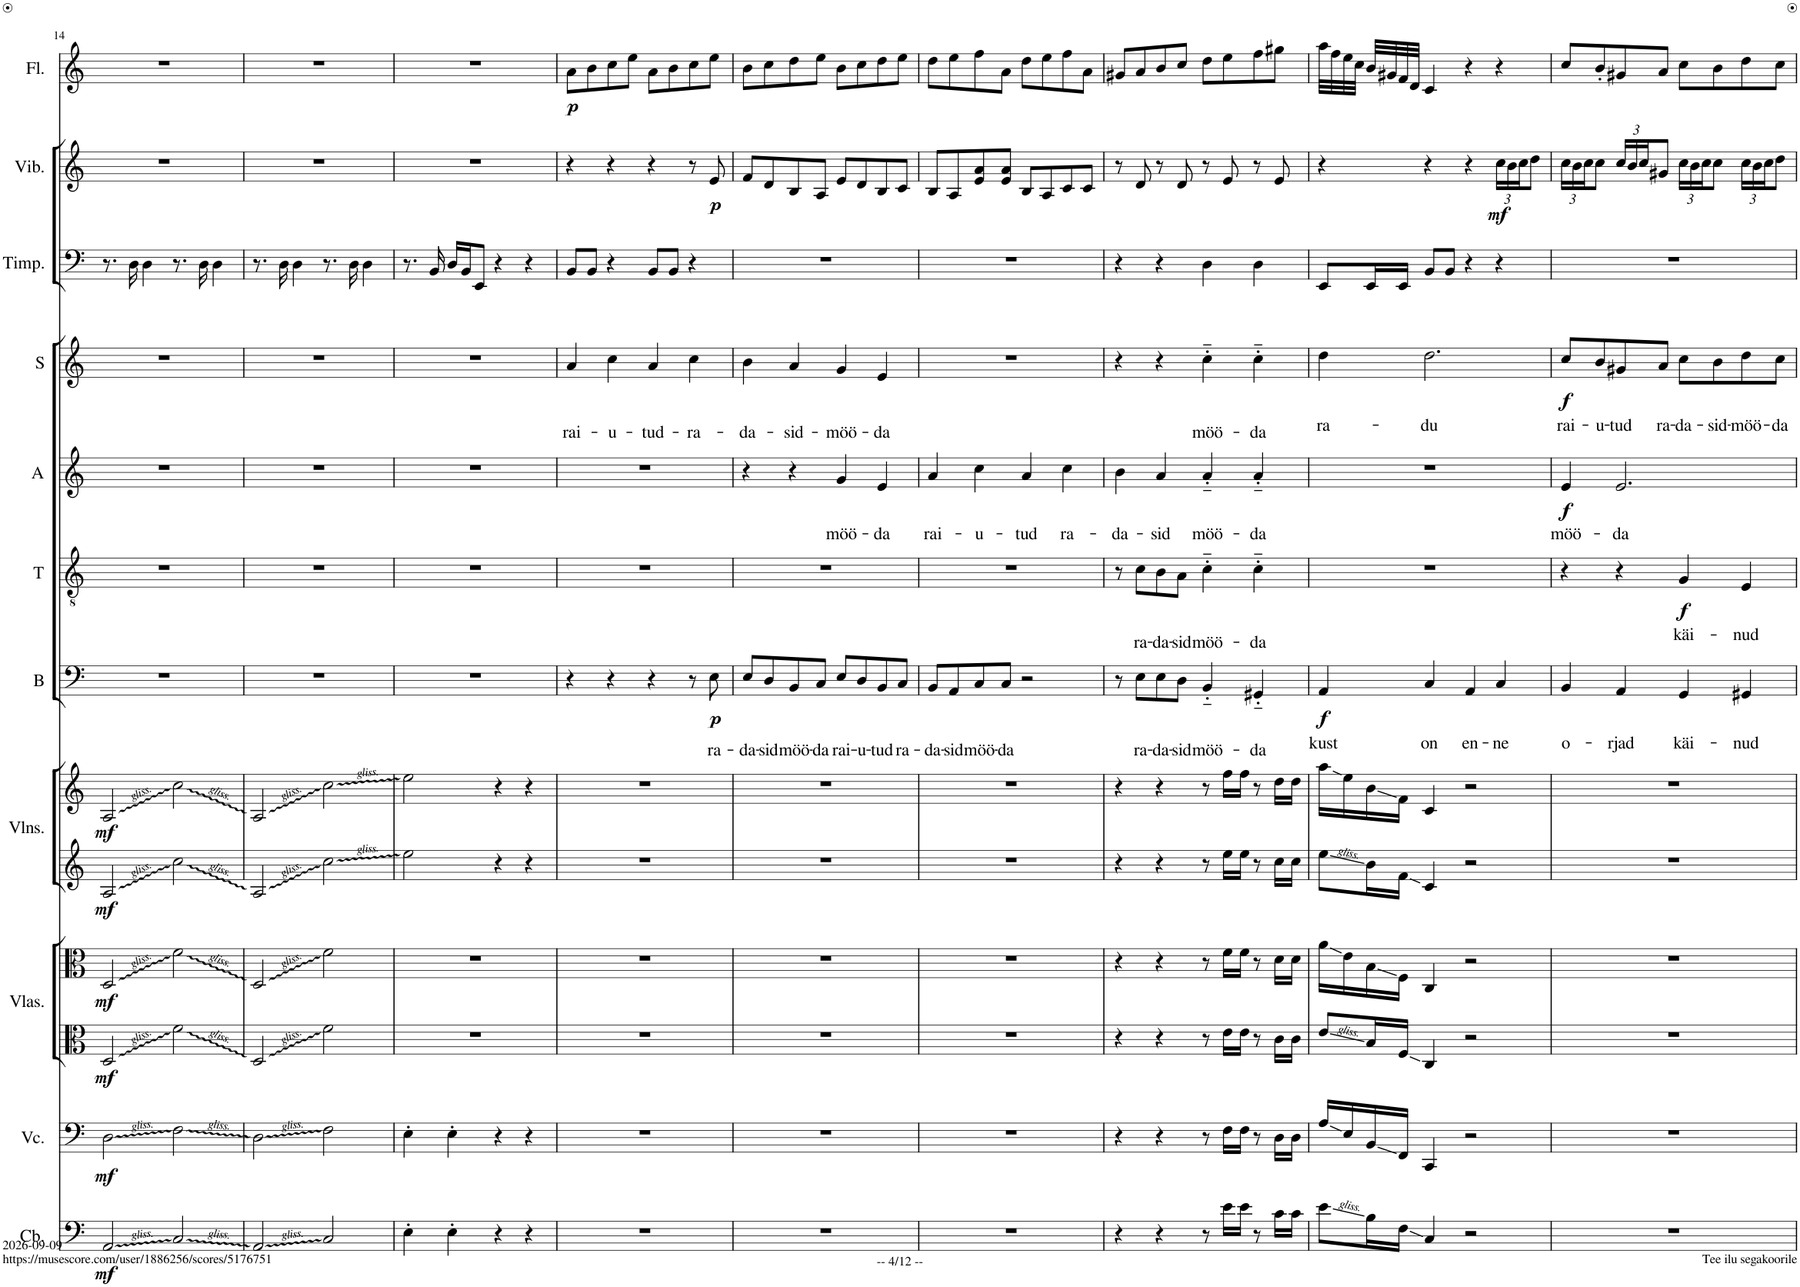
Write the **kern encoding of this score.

**kern	**dynam	**kern	**dynam	**kern	**kern	**dynam	**kern	**kern	**dynam	**kern	**text	**dynam	**kern	**text	**dynam	**kern	**text	**dynam	**kern	**text	**dynam	**kern	**kern	**dynam	**kern	**dynam
*part11	*part11	*part10	*part10	*part9	*part9	*part9	*part8	*part8	*part8	*part7	*part7	*part7	*part6	*part6	*part6	*part5	*part5	*part5	*part4	*part4	*part4	*part3	*part2	*part2	*part1	*part1
*staff13	*staff13	*staff12	*staff12	*staff11	*staff10	*staff10/11	*staff9	*staff8	*staff8/9	*staff7	*staff7	*staff7	*staff6	*staff6	*staff6	*staff5	*staff5	*staff5	*staff4	*staff4	*staff4	*staff3	*staff2	*staff2	*staff1	*staff1
*I"Contrabass	*	*I"Violoncello	*	*I"Violas	*	*	*I"Violins	*	*	*I"B	*	*	*I"T	*	*	*I"A	*	*	*I"S	*	*	*I"Timpani	*I"Vibraphone	*	*I"Flute	*
*I'Cb.	*	*I'Vc.	*	*I'Vlas.	*	*	*I'Vlns.	*	*	*I'B	*	*	*I'T	*	*	*I'A	*	*	*I'S	*	*	*I'Timp.	*I'Vib.	*	*I'Fl.	*
!!LO:PB:g=z
*clefF4	*	*clefF4	*	*clefC3	*clefC3	*	*clefG2	*clefG2	*	*clefF4	*	*	*clefGv2	*	*	*clefG2	*	*	*clefG2	*	*	*clefF4	*clefG2	*	*clefG2	*
*Trd7c12	*	*	*	*	*	*	*	*	*	*	*	*	*	*	*	*Trd1c2	*	*	*	*	*	*	*	*	*	*
*k[]	*	*k[]	*	*k[]	*k[]	*	*k[]	*k[]	*	*k[]	*	*	*k[]	*	*	*k[]	*	*	*k[]	*	*	*k[]	*k[]	*	*k[]	*
*M4/4	*	*M4/4	*	*M4/4	*M4/4	*	*M4/4	*M4/4	*	*M4/4	*	*	*M4/4	*	*	*M4/4	*	*	*M4/4	*	*	*M4/4	*M4/4	*	*M4/4	*
=14	=14	=14	=14	=14	=14	=14	=14	=14	=14	=14	=14	=14	=14	=14	=14	=14	=14	=14	=14	=14	=14	=14	=14	=14	=14	=14
!	!LO:DY:b	!	!LO:DY:b	!	!	!LO:DY:b=2	!	!	!	!	!	!	!	!	!	!	!	!	!	!	!	!	!	!	!	!
!	!	!	!	!	!	!LO:DY:n=1:b	!	!	!LO:DY:b=2	!	!	!	!	!	!	!	!	!	!	!	!	!	!	!	!	!
!	!	!	!	!	!	!	!	!	!LO:DY:n=1:b	!	!	!	!	!	!	!	!	!	!	!	!	!	!	!	!	!
2AA/	mf	2D\	mf	2D/	2D/	mf mf	2A/	2A/	mf mf	1r	.	.	1r	.	.	1r	.	.	1r	.	.	8.r	1r	.	1r	.
.	.	.	.	.	.	.	.	.	.	.	.	.	.	.	.	.	.	.	.	.	.	16D\	.	.	.	.
.	.	.	.	.	.	.	.	.	.	.	.	.	.	.	.	.	.	.	.	.	.	4D\	.	.	.	.
2C/	.	2F\	.	2f\	2f\	.	2cc\	2cc\	.	.	.	.	.	.	.	.	.	.	.	.	.	8.r	.	.	.	.
.	.	.	.	.	.	.	.	.	.	.	.	.	.	.	.	.	.	.	.	.	.	16D\	.	.	.	.
.	.	.	.	.	.	.	.	.	.	.	.	.	.	.	.	.	.	.	.	.	.	4D\	.	.	.	.
=15	=15	=15	=15	=15	=15	=15	=15	=15	=15	=15	=15	=15	=15	=15	=15	=15	=15	=15	=15	=15	=15	=15	=15	=15	=15	=15
2AA/	.	2D\	.	2D/	2D/	.	2A/	2A/	.	1r	.	.	1r	.	.	1r	.	.	1r	.	.	8.r	1r	.	1r	.
.	.	.	.	.	.	.	.	.	.	.	.	.	.	.	.	.	.	.	.	.	.	16D\	.	.	.	.
.	.	.	.	.	.	.	.	.	.	.	.	.	.	.	.	.	.	.	.	.	.	4D\	.	.	.	.
2C/	.	2F\	.	2f\	2f\	.	2cc\	2cc\	.	.	.	.	.	.	.	.	.	.	.	.	.	8.r	.	.	.	.
.	.	.	.	.	.	.	.	.	.	.	.	.	.	.	.	.	.	.	.	.	.	16D\	.	.	.	.
.	.	.	.	.	.	.	.	.	.	.	.	.	.	.	.	.	.	.	.	.	.	4D\	.	.	.	.
=16	=16	=16	=16	=16	=16	=16	=16	=16	=16	=16	=16	=16	=16	=16	=16	=16	=16	=16	=16	=16	=16	=16	=16	=16	=16	=16
4E'\	.	4E'\	.	1r	1r	.	2ee\	2ee\	.	1r	.	.	1r	.	.	1r	.	.	1r	.	.	8.r	1r	.	1r	.
.	.	.	.	.	.	.	.	.	.	.	.	.	.	.	.	.	.	.	.	.	.	16BB/	.	.	.	.
4E'\	.	4E'\	.	.	.	.	.	.	.	.	.	.	.	.	.	.	.	.	.	.	.	16D/LL	.	.	.	.
.	.	.	.	.	.	.	.	.	.	.	.	.	.	.	.	.	.	.	.	.	.	16BB/J	.	.	.	.
.	.	.	.	.	.	.	.	.	.	.	.	.	.	.	.	.	.	.	.	.	.	8EE/J	.	.	.	.
4r	.	4r	.	.	.	.	4r	4r	.	.	.	.	.	.	.	.	.	.	.	.	.	4r	.	.	.	.
4r	.	4r	.	.	.	.	4r	4r	.	.	.	.	.	.	.	.	.	.	.	.	.	4r	.	.	.	.
=17	=17	=17	=17	=17	=17	=17	=17	=17	=17	=17	=17	=17	=17	=17	=17	=17	=17	=17	=17	=17	=17	=17	=17	=17	=17	=17
!	!	!	!	!	!	!	!	!	!	!	!	!	!	!	!	!	!	!	!	!LO:LY:b	!	!	!	!	!	!LO:DY:b
1r	.	1r	.	1r	1r	.	1r	1r	.	4r	.	.	1r	.	.	1r	.	.	4a/	rai-	.	8BB/L	4r	.	8a\L	p
.	.	.	.	.	.	.	.	.	.	.	.	.	.	.	.	.	.	.	.	.	.	8BB/J	.	.	8b\	.
!	!	!	!	!	!	!	!	!	!	!	!	!	!	!	!	!	!	!	!	!LO:LY:b	!	!	!	!	!	!
.	.	.	.	.	.	.	.	.	.	4r	.	.	.	.	.	.	.	.	4cc\	-u-	.	4r	4r	.	8cc\	.
.	.	.	.	.	.	.	.	.	.	.	.	.	.	.	.	.	.	.	.	.	.	.	.	.	8ee\J	.
!	!	!	!	!	!	!	!	!	!	!	!	!	!	!	!	!	!	!	!	!LO:LY:b	!	!	!	!	!	!
.	.	.	.	.	.	.	.	.	.	4r	.	.	.	.	.	.	.	.	4a/	-tud-	.	8BB/L	4r	.	8a\L	.
.	.	.	.	.	.	.	.	.	.	.	.	.	.	.	.	.	.	.	.	.	.	8BB/J	.	.	8b\	.
!	!	!	!	!	!	!	!	!	!	!	!	!	!	!	!	!	!	!	!	!LO:LY:b	!	!	!	!	!	!
.	.	.	.	.	.	.	.	.	.	8r	.	.	.	.	.	.	.	.	4cc\	-ra-	.	4r	8r	.	8cc\	.
!	!	!	!	!	!	!	!	!	!	!	!LO:LY:b	!LO:DY:b	!	!	!	!	!	!	!	!	!	!	!	!LO:DY:b	!	!
.	.	.	.	.	.	.	.	.	.	8E\	ra-	p	.	.	.	.	.	.	.	.	.	.	8e/	p	8ee\J	.
=18	=18	=18	=18	=18	=18	=18	=18	=18	=18	=18	=18	=18	=18	=18	=18	=18	=18	=18	=18	=18	=18	=18	=18	=18	=18	=18
!	!	!	!	!	!	!	!	!	!	!	!LO:LY:b	!	!	!	!	!	!	!	!	!LO:LY:b	!	!	!	!	!	!
1r	.	1r	.	1r	1r	.	1r	1r	.	8E/L	-da-	.	1r	.	.	4r	.	.	4b\	-da-	.	1r	8f/L	.	8b\L	.
!	!	!	!	!	!	!	!	!	!	!	!LO:LY:b	!	!	!	!	!	!	!	!	!	!	!	!	!	!	!
.	.	.	.	.	.	.	.	.	.	8D/	-sid	.	.	.	.	.	.	.	.	.	.	.	8d/	.	8cc\	.
!	!	!	!	!	!	!	!	!	!	!	!LO:LY:b	!	!	!	!	!	!	!	!	!LO:LY:b	!	!	!	!	!	!
.	.	.	.	.	.	.	.	.	.	8BB/	möö-	.	.	.	.	4r	.	.	4a/	-sid-	.	.	8B/	.	8dd\	.
!	!	!	!	!	!	!	!	!	!	!	!LO:LY:b	!	!	!	!	!	!	!	!	!	!	!	!	!	!	!
.	.	.	.	.	.	.	.	.	.	8C/J	-da	.	.	.	.	.	.	.	.	.	.	.	8A/J	.	8ee\J	.
!	!	!	!	!	!	!	!	!	!	!	!LO:LY:b	!	!	!	!	!	!LO:LY:b	!	!	!LO:LY:b	!	!	!	!	!	!
.	.	.	.	.	.	.	.	.	.	8E/L	rai-	.	.	.	.	4g/	möö-	.	4g/	-möö-	.	.	8e/L	.	8b\L	.
!	!	!	!	!	!	!	!	!	!	!	!LO:LY:b	!	!	!	!	!	!	!	!	!	!	!	!	!	!	!
.	.	.	.	.	.	.	.	.	.	8D/	-u-	.	.	.	.	.	.	.	.	.	.	.	8d/	.	8cc\	.
!	!	!	!	!	!	!	!	!	!	!	!LO:LY:b	!	!	!	!	!	!LO:LY:b	!	!	!LO:LY:b	!	!	!	!	!	!
.	.	.	.	.	.	.	.	.	.	8BB/	-tud	.	.	.	.	4e/	-da	.	4e/	-da	.	.	8B/	.	8dd\	.
!	!	!	!	!	!	!	!	!	!	!	!LO:LY:b	!	!	!	!	!	!	!	!	!	!	!	!	!	!	!
.	.	.	.	.	.	.	.	.	.	8C/J	ra-	.	.	.	.	.	.	.	.	.	.	.	8c/J	.	8ee\J	.
=19	=19	=19	=19	=19	=19	=19	=19	=19	=19	=19	=19	=19	=19	=19	=19	=19	=19	=19	=19	=19	=19	=19	=19	=19	=19	=19
!	!	!	!	!	!	!	!	!	!	!	!LO:LY:b	!	!	!	!	!	!LO:LY:b	!	!	!	!	!	!	!	!	!
1r	.	1r	.	1r	1r	.	1r	1r	.	8BB/L	-da-	.	1r	.	.	4a/	rai-	.	1r	.	.	1r	8B/L	.	8dd\L	.
!	!	!	!	!	!	!	!	!	!	!	!LO:LY:b	!	!	!	!	!	!	!	!	!	!	!	!	!	!	!
.	.	.	.	.	.	.	.	.	.	8AA/	-sid	.	.	.	.	.	.	.	.	.	.	.	8A/	.	8ee\	.
!	!	!	!	!	!	!	!	!	!	!	!LO:LY:b	!	!	!	!	!	!LO:LY:b	!	!	!	!	!	!	!	!	!
.	.	.	.	.	.	.	.	.	.	8C/	möö-	.	.	.	.	4cc\	-u-	.	.	.	.	.	8e/ 8a/	.	8ff\	.
!	!	!	!	!	!	!	!	!	!	!	!LO:LY:b	!	!	!	!	!	!	!	!	!	!	!	!	!	!	!
.	.	.	.	.	.	.	.	.	.	8C/J	-da	.	.	.	.	.	.	.	.	.	.	.	8e/ 8a/J	.	8a\J	.
!	!	!	!	!	!	!	!	!	!	!	!	!	!	!	!	!	!LO:LY:b	!	!	!	!	!	!	!	!	!
.	.	.	.	.	.	.	.	.	.	2r	.	.	.	.	.	4a/	-tud	.	.	.	.	.	8B/L	.	8dd\L	.
.	.	.	.	.	.	.	.	.	.	.	.	.	.	.	.	.	.	.	.	.	.	.	8A/	.	8ee\	.
!	!	!	!	!	!	!	!	!	!	!	!	!	!	!	!	!	!LO:LY:b	!	!	!	!	!	!	!	!	!
.	.	.	.	.	.	.	.	.	.	.	.	.	.	.	.	4cc\	ra-	.	.	.	.	.	8c/	.	8ff\	.
.	.	.	.	.	.	.	.	.	.	.	.	.	.	.	.	.	.	.	.	.	.	.	8c/J	.	8a\J	.
=20	=20	=20	=20	=20	=20	=20	=20	=20	=20	=20	=20	=20	=20	=20	=20	=20	=20	=20	=20	=20	=20	=20	=20	=20	=20	=20
!	!	!	!	!	!	!	!	!	!	!	!	!	!	!	!	!	!LO:LY:b	!	!	!	!	!	!	!	!	!
4r	.	4r	.	4r	4r	.	4r	4r	.	8r	.	.	8r	.	.	4b\	-da-	.	4r	.	.	4r	8r	.	8g#X/L	.
!	!	!	!	!	!	!	!	!	!	!	!LO:LY:b	!	!	!LO:LY:b	!	!	!	!	!	!	!	!	!	!	!	!
.	.	.	.	.	.	.	.	.	.	8E\L	ra-	.	8c\L	ra-	.	.	.	.	.	.	.	.	8d/	.	8a/	.
!	!	!	!	!	!	!	!	!	!	!	!LO:LY:b	!	!	!LO:LY:b	!	!	!LO:LY:b	!	!	!	!	!	!	!	!	!
4r	.	4r	.	4r	4r	.	4r	4r	.	8E\	-da-	.	8B\	-da-	.	4a/	-sid	.	4r	.	.	4r	8r	.	8b/	.
!	!	!	!	!	!	!	!	!	!	!	!LO:LY:b	!	!	!LO:LY:b	!	!	!	!	!	!	!	!	!	!	!	!
.	.	.	.	.	.	.	.	.	.	8D\J	-sid	.	8A\J	-sid	.	.	.	.	.	.	.	.	8d/	.	8cc/J	.
!	!	!	!	!	!	!	!	!	!	!	!LO:LY:b	!	!	!LO:LY:b	!	!	!LO:LY:b	!	!	!LO:LY:b	!	!	!	!	!	!
8r	.	8r	.	8r	8r	.	8r	8r	.	4BB'~/	möö-	.	4c'~\	möö-	.	4a'~/	möö-	.	4cc'~\	möö-	.	4D\	8r	.	8dd\L	.
16e\LL	.	16F\LL	.	16e\LL	16f\LL	.	16ee\LL	16ff\LL	.	.	.	.	.	.	.	.	.	.	.	.	.	.	8e/	.	8ee\	.
16e\JJ	.	16F\JJ	.	16e\JJ	16f\JJ	.	16ee\JJ	16ff\JJ	.	.	.	.	.	.	.	.	.	.	.	.	.	.	.	.	.	.
!	!	!	!	!	!	!	!	!	!	!	!LO:LY:b	!	!	!LO:LY:b	!	!	!LO:LY:b	!	!	!LO:LY:b	!	!	!	!	!	!
8r	.	8r	.	8r	8r	.	8r	8r	.	4GG#X'~/	-da	.	4c'~\	-da	.	4a'~/	-da	.	4cc'~\	-da	.	4D\	8r	.	8ff\	.
16c\LL	.	16D\LL	.	16c\LL	16d\LL	.	16cc\LL	16dd\LL	.	.	.	.	.	.	.	.	.	.	.	.	.	.	8e/	.	8gg#X\J	.
16c\JJ	.	16D\JJ	.	16c\JJ	16d\JJ	.	16cc\JJ	16dd\JJ	.	.	.	.	.	.	.	.	.	.	.	.	.	.	.	.	.	.
=21	=21	=21	=21	=21	=21	=21	=21	=21	=21	=21	=21	=21	=21	=21	=21	=21	=21	=21	=21	=21	=21	=21	=21	=21	=21	=21
!	!	!	!	!	!	!	!	!	!	!	!LO:LY:b	!LO:DY:b	!	!	!	!	!	!	!	!LO:LY:b	!	!	!	!	!	!
8e\L	.	16A/LL	.	8e/L	16a\LL	.	8ee\L	16aa\LL	.	4AA/	kust	f	1r	.	.	1r	.	.	4dd\	ra-	.	8EE/L	4r	.	32aa\LLL	.
.	.	.	.	.	.	.	.	.	.	.	.	.	.	.	.	.	.	.	.	.	.	.	.	.	32ff\	.
.	.	16E/	.	.	16e\	.	.	16ee\	.	.	.	.	.	.	.	.	.	.	.	.	.	.	.	.	32ee\	.
.	.	.	.	.	.	.	.	.	.	.	.	.	.	.	.	.	.	.	.	.	.	.	.	.	32cc\JJJ	.
16B\L	.	16BB/	.	16B/L	16B\	.	16b\L	16b\	.	.	.	.	.	.	.	.	.	.	.	.	.	16EE/L	.	.	32b/LLL	.
.	.	.	.	.	.	.	.	.	.	.	.	.	.	.	.	.	.	.	.	.	.	.	.	.	32g#X/	.
16F\JJ	.	16FF/JJ	.	16F/JJ	16F\JJ	.	16f\JJ	16f\JJ	.	.	.	.	.	.	.	.	.	.	.	.	.	16EE/JJ	.	.	32f/	.
.	.	.	.	.	.	.	.	.	.	.	.	.	.	.	.	.	.	.	.	.	.	.	.	.	32d/JJJ	.
!	!	!	!	!	!	!	!	!	!	!	!LO:LY:b	!	!	!	!	!	!	!	!	!LO:LY:b	!	!	!	!	!	!
4C/	.	4CC/	.	4C/	4C/	.	4c/	4c/	.	4C/	on	.	.	.	.	.	.	.	2.dd\	-du	.	8BB/L	4r	.	4c/	.
.	.	.	.	.	.	.	.	.	.	.	.	.	.	.	.	.	.	.	.	.	.	8BB/J	.	.	.	.
!	!	!	!	!	!	!	!	!	!	!	!LO:LY:b	!	!	!	!	!	!	!	!	!	!	!	!	!	!	!
2r	.	2r	.	2r	2r	.	2r	2r	.	4AA/	en-	.	.	.	.	.	.	.	.	.	.	4r	4r	.	4r	.
!	!	!	!	!	!	!	!	!	!	!	!LO:LY:b	!	!	!	!	!	!	!	!	!	!	!	!	!	!	!
*	*	*	*	*	*	*	*	*	*	*	*	*	*	*	*	*	*	*	*	*	*	*	*Xbrackettup	*	*	*
!	!	!	!	!	!	!	!	!	!	!	!	!	!	!	!	!	!	!	!	!	!	!	!	!LO:DY:b	!	!
.	.	.	.	.	.	.	.	.	.	4C/	-ne	.	.	.	.	.	.	.	.	.	.	4r	24cc\LL	mf	4r	.
.	.	.	.	.	.	.	.	.	.	.	.	.	.	.	.	.	.	.	.	.	.	.	24b\	.	.	.
.	.	.	.	.	.	.	.	.	.	.	.	.	.	.	.	.	.	.	.	.	.	.	24cc\J	.	.	.
.	.	.	.	.	.	.	.	.	.	.	.	.	.	.	.	.	.	.	.	.	.	.	8dd\J	.	.	.
=22	=22	=22	=22	=22	=22	=22	=22	=22	=22	=22	=22	=22	=22	=22	=22	=22	=22	=22	=22	=22	=22	=22	=22	=22	=22	=22
!	!	!	!	!	!	!	!	!	!	!	!LO:LY:b	!	!	!	!	!	!LO:LY:b	!LO:DY:b	!	!LO:LY:b	!LO:DY:b	!	!	!	!	!
1r	.	1r	.	1r	1r	.	1r	1r	.	4BB/	o-	.	4r	.	.	4e/	möö-	f	8cc/L	rai-	f	1r	24cc\LL	.	8cc/L	.
.	.	.	.	.	.	.	.	.	.	.	.	.	.	.	.	.	.	.	.	.	.	.	24b\	.	.	.
.	.	.	.	.	.	.	.	.	.	.	.	.	.	.	.	.	.	.	.	.	.	.	24cc\J	.	.	.
!	!	!	!	!	!	!	!	!	!	!	!	!	!	!	!	!	!	!	!	!LO:LY:b	!	!	!	!	!	!
.	.	.	.	.	.	.	.	.	.	.	.	.	.	.	.	.	.	.	8b/	-u-	.	.	8cc\J	.	8b'/	.
!	!	!	!	!	!	!	!	!	!	!	!LO:LY:b	!	!	!	!	!	!LO:LY:b	!	!	!LO:LY:b	!	!	!	!	!	!
.	.	.	.	.	.	.	.	.	.	4AA/	-rjad	.	4r	.	.	2.e/	-da	.	8g#X/	-tud	.	.	24cc/LL	.	8g#X/	.
.	.	.	.	.	.	.	.	.	.	.	.	.	.	.	.	.	.	.	.	.	.	.	24b/	.	.	.
.	.	.	.	.	.	.	.	.	.	.	.	.	.	.	.	.	.	.	.	.	.	.	24cc/J	.	.	.
!	!	!	!	!	!	!	!	!	!	!	!	!	!	!	!	!	!	!	!	!LO:LY:b	!	!	!	!	!	!
.	.	.	.	.	.	.	.	.	.	.	.	.	.	.	.	.	.	.	8a/J	ra-	.	.	8g#X/J	.	8a/J	.
!	!	!	!	!	!	!	!	!	!	!	!LO:LY:b	!	!	!LO:LY:b	!LO:DY:b	!	!	!	!	!LO:LY:b	!	!	!	!	!	!
.	.	.	.	.	.	.	.	.	.	4GG/	käi-	.	4G/	käi-	f	.	.	.	8cc\L	-da-	.	.	24cc\LL	.	8cc\L	.
.	.	.	.	.	.	.	.	.	.	.	.	.	.	.	.	.	.	.	.	.	.	.	24b\	.	.	.
.	.	.	.	.	.	.	.	.	.	.	.	.	.	.	.	.	.	.	.	.	.	.	24cc\J	.	.	.
!	!	!	!	!	!	!	!	!	!	!	!	!	!	!	!	!	!	!	!	!LO:LY:b	!	!	!	!	!	!
.	.	.	.	.	.	.	.	.	.	.	.	.	.	.	.	.	.	.	8b\	-sid-	.	.	8cc\J	.	8b\	.
!	!	!	!	!	!	!	!	!	!	!	!LO:LY:b	!	!	!LO:LY:b	!	!	!	!	!	!LO:LY:b	!	!	!	!	!	!
.	.	.	.	.	.	.	.	.	.	4GG#X/	-nud	.	4E/	-nud	.	.	.	.	8dd\	-möö-	.	.	24cc\LL	.	8dd\	.
.	.	.	.	.	.	.	.	.	.	.	.	.	.	.	.	.	.	.	.	.	.	.	24b\	.	.	.
.	.	.	.	.	.	.	.	.	.	.	.	.	.	.	.	.	.	.	.	.	.	.	24cc\J	.	.	.
!	!	!	!	!	!	!	!	!	!	!	!	!	!	!	!	!	!	!	!	!LO:LY:b	!	!	!	!	!	!
.	.	.	.	.	.	.	.	.	.	.	.	.	.	.	.	.	.	.	8cc\J	-da	.	.	8dd\J	.	8cc\J	.
=	=	=	=	=	=	=	=	=	=	=	=	=	=	=	=	=	=	=	=	=	=	=	=	=	=	=
*-	*-	*-	*-	*-	*-	*-	*-	*-	*-	*-	*-	*-	*-	*-	*-	*-	*-	*-	*-	*-	*-	*-	*-	*-	*-	*-
